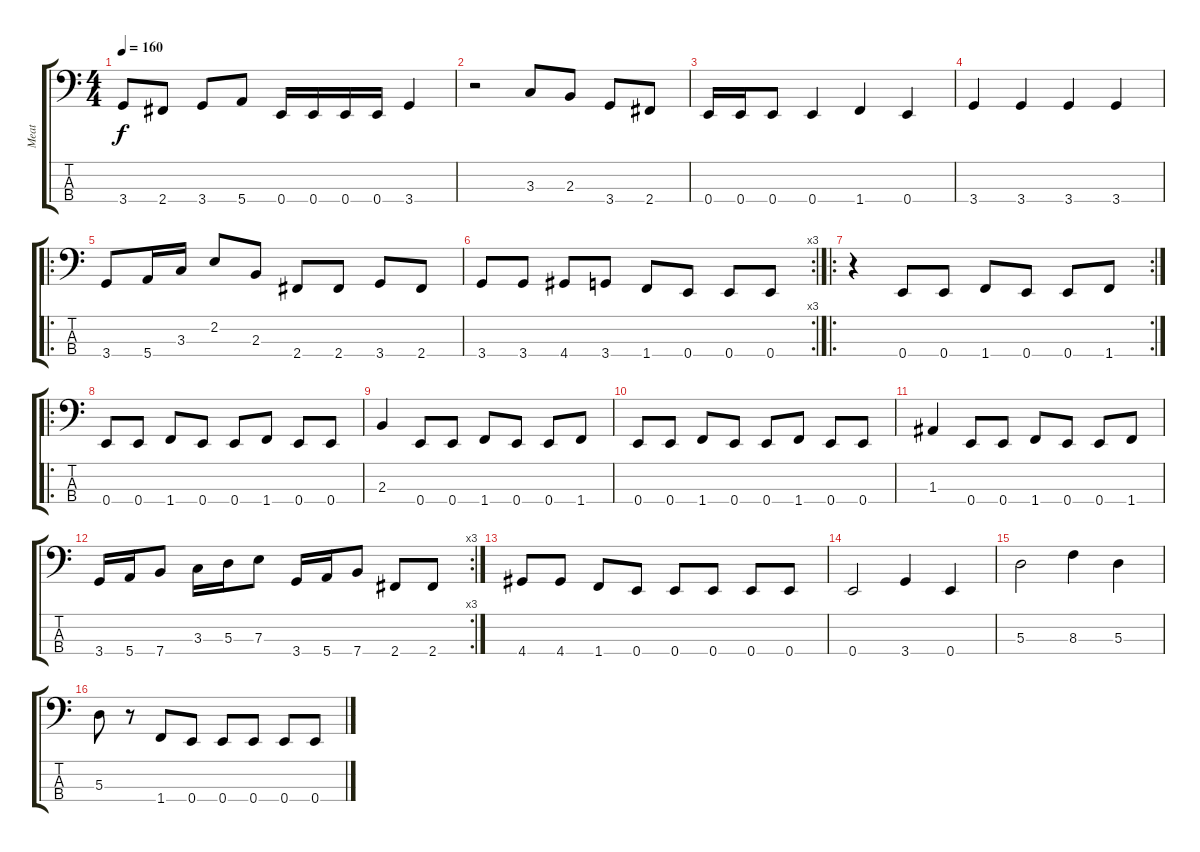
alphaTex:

\track ("Meat" "Meat") {instrument electricbasspick}
\staff {score tabs}
\tuning (G2 D2 A1 E1) {hide}
\ts (4 4)
\tempo 160
\clef f4
\ks c
3.4.8{dy f instrument electricbasspick} 2.4.8 3.4.8 5.4.8 0.4.16 0.4.16 0.4.16 0.4.16 3.4.4 |
r.2 3.3.8 2.3.8 3.4.8 2.4.8 |
0.4.16 0.4.16 0.4.8 0.4.4 1.4.4 0.4.4 |
3.4.4 3.4.4 3.4.4 3.4.4 |
\ro
3.4.8 5.4.16 3.3.16 2.2.8 2.3.8 2.4.8 2.4.8 3.4.8 2.4.8 |
\rc 3
3.4.8 3.4.8 4.4.8 3.4.8 1.4.8 0.4.8 0.4.8 0.4.8 |
\ro
\rc 2
r.4 0.4.8 0.4.8 1.4.8 0.4.8 0.4.8 1.4.8 |
\ro
0.4.8 0.4.8 1.4.8 0.4.8 0.4.8 1.4.8 0.4.8 0.4.8 |
2.3.4 0.4.8 0.4.8 1.4.8 0.4.8 0.4.8 1.4.8 |
0.4.8 0.4.8 1.4.8 0.4.8 0.4.8 1.4.8 0.4.8 0.4.8 |
1.3.4 0.4.8 0.4.8 1.4.8 0.4.8 0.4.8 1.4.8 |
\rc 3
3.4.16 5.4.16 7.4.8 3.3.16 5.3.16 7.3.8 3.4.16 5.4.16 7.4.8 2.4.8 2.4.8 |
4.4.8 4.4.8 1.4.8 0.4.8 0.4.8 0.4.8 0.4.8 0.4.8 |
0.4.2 3.4.4 0.4.4 |
5.3.2 8.3.4 5.3.4 |
5.3.8 r.8 1.4.8 0.4.8 0.4.8 0.4.8 0.4.8 0.4.8
